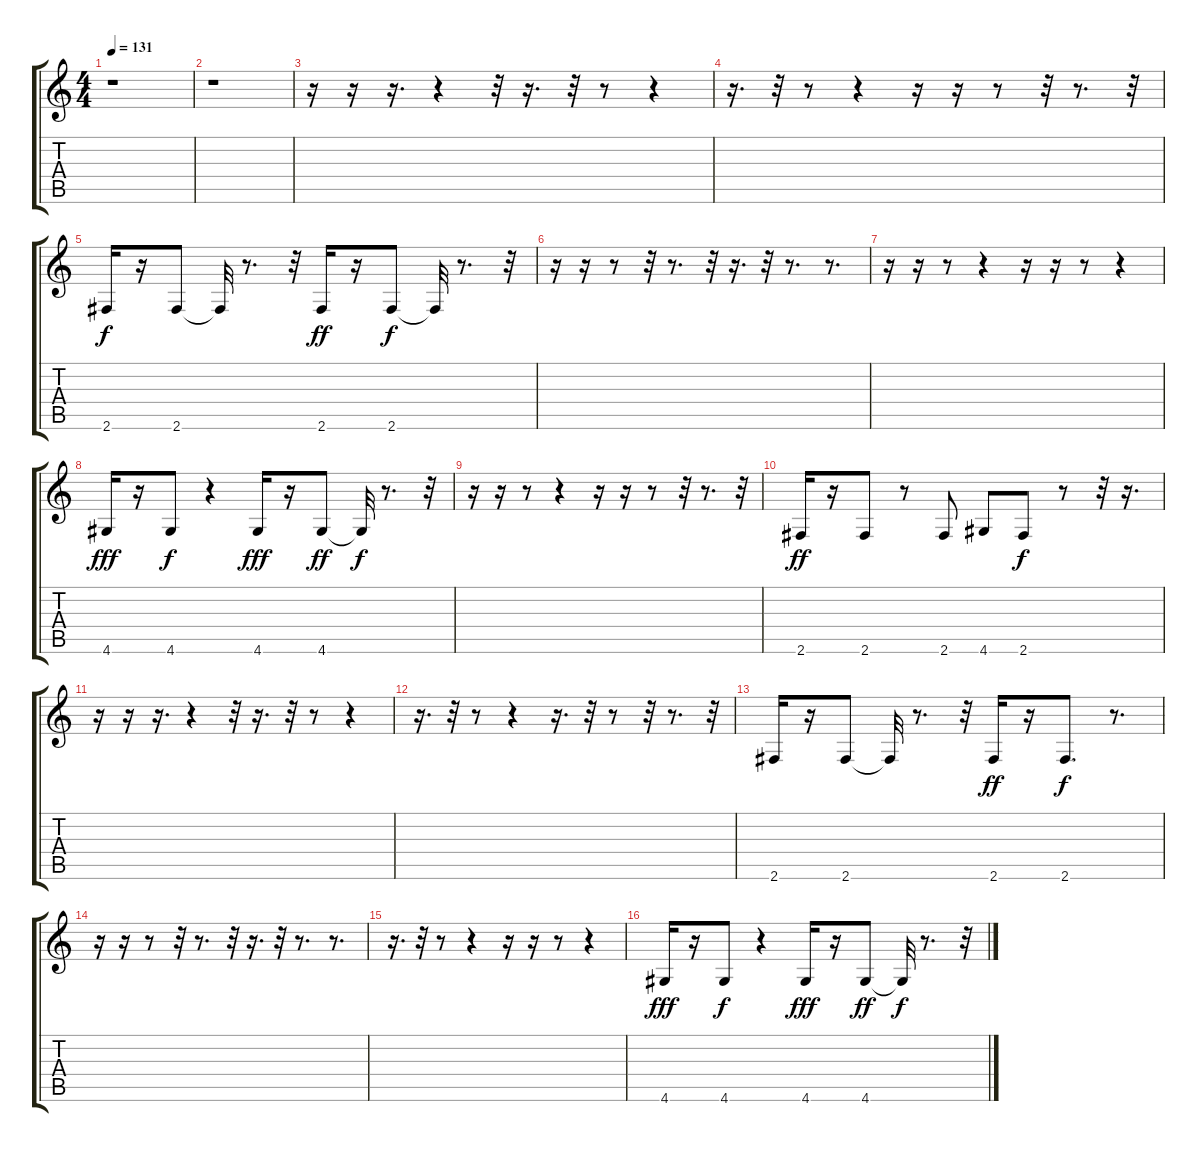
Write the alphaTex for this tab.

\track "" {instrument electricbasspick}
\staff {score tabs}
\tuning (E4 B3 G3 D3 A2 E2) {hide}
\ts (4 4)
\tempo 131
\clef g2
\ks c
r.1{dy f} |
r.1 |
r.16 r.16 r.16{d} r.4 r.32 r.16{d} r.32 r.8 r.4 |
r.16{d} r.32 r.8 r.4 r.16 r.16 r.8 r.32 r.8{d} r.32 |
2.6.16 r.16 2.6.8 2.6{t}.32 r.8{d} r.32 2.6.16{dy ff} r.16 2.6.8{dy f} 2.6{t}.32 r.8{d} r.32 |
r.16 r.16 r.8 r.32 r.8{d} r.32 r.16{d} r.32 r.8{d} r.8{d} |
r.16 r.16 r.8 r.4 r.16 r.16 r.8 r.4 |
4.6.16{dy fff} r.16 4.6.8{dy f} r.4 4.6.16{dy fff} r.16 4.6.8{dy ff} 4.6{t}.32{dy f} r.8{d} r.32 |
r.16 r.16 r.8 r.4 r.16 r.16 r.8 r.32 r.8{d} r.32 |
2.6.16{dy ff} r.16 2.6.8 r.8 2.6.8 4.6.8 2.6.8{dy f} r.8 r.32 r.16{d} |
r.16 r.16 r.16{d} r.4 r.32 r.16{d} r.32 r.8 r.4 |
r.16{d} r.32 r.8 r.4 r.16{d} r.32 r.8 r.32 r.8{d} r.32 |
2.6.16 r.16 2.6.8 2.6{t}.32 r.8{d} r.32 2.6.16{dy ff} r.16 2.6.8{d dy f} r.8{d} |
r.16 r.16 r.8 r.32 r.8{d} r.32 r.16{d} r.32 r.8{d} r.8{d} |
r.16{d} r.32 r.8 r.4 r.16 r.16 r.8 r.4 |
4.6.16{dy fff} r.16 4.6.8{dy f} r.4 4.6.16{dy fff} r.16 4.6.8{dy ff} 4.6{t}.32{dy f} r.8{d} r.32
